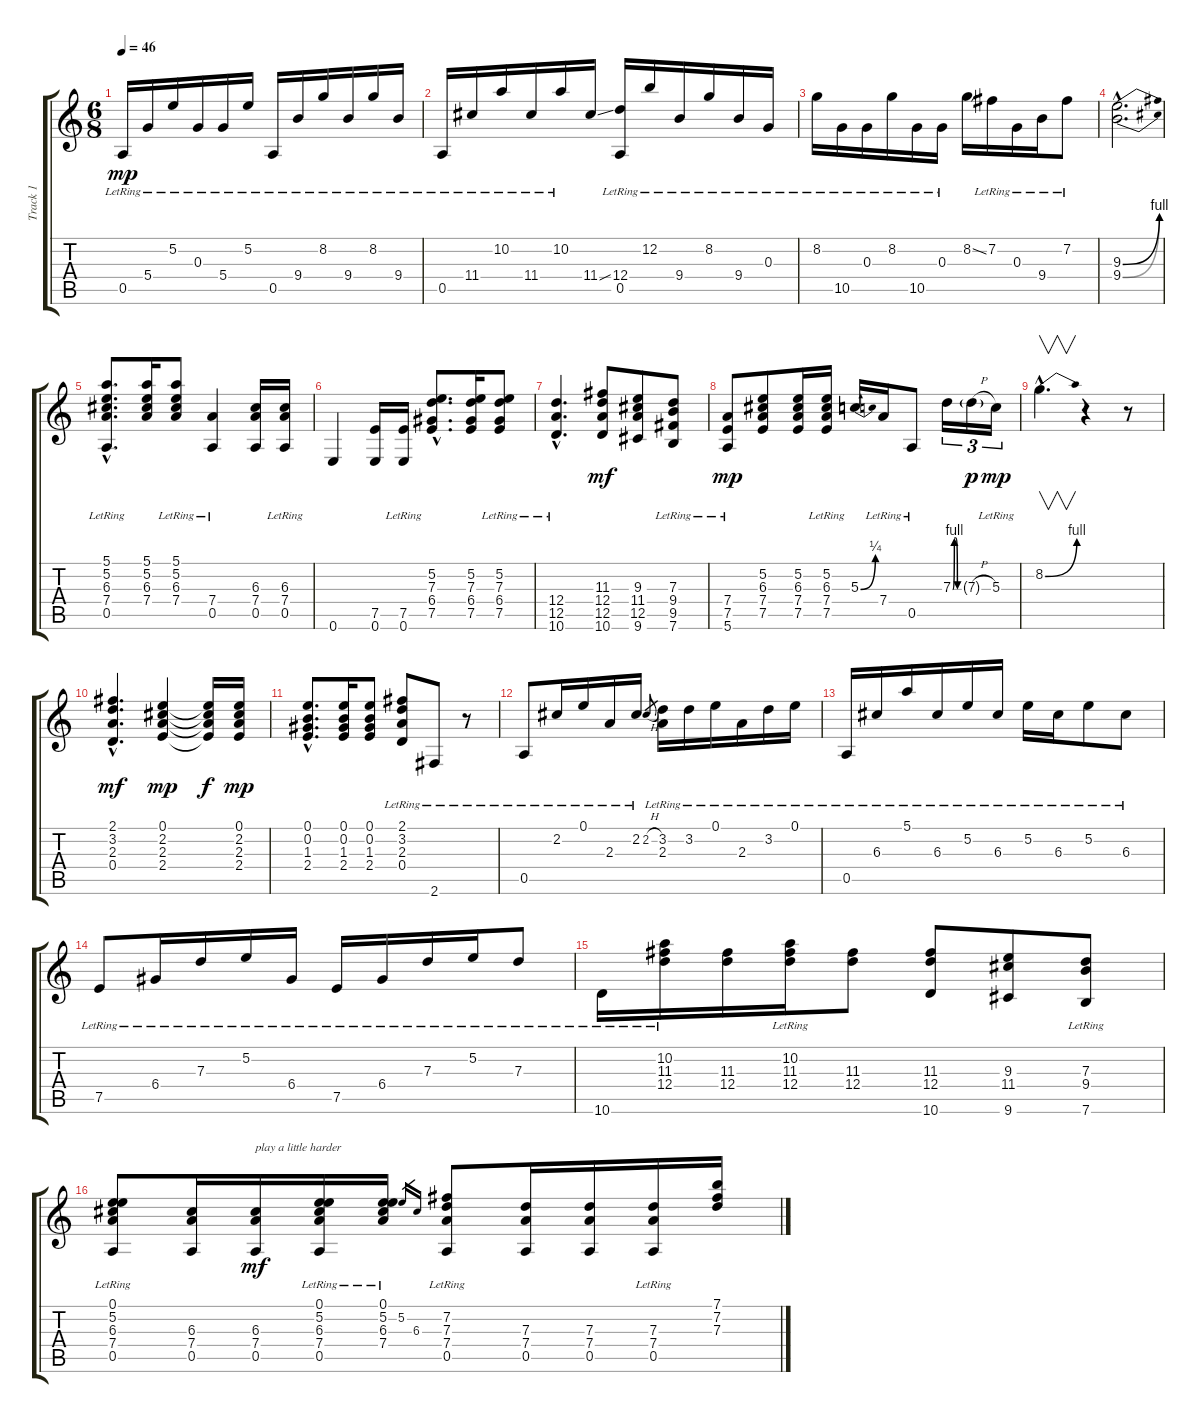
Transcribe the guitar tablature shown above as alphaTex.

\track ("Track 1" "Track 1") {instrument electricguitarjazz}
\staff {score tabs}
\tuning (E4 B3 G3 D3 A2 E2) {hide}
\ts (6 8)
\tempo 46
\clef g2
\ks c
0.5{lr}.16{dy mp} 5.4{lr}.16 5.2{lr}.16 0.3{lr}.16 5.4{lr}.16 5.2{lr}.16 0.5{lr}.16 9.4{lr}.16 8.2{lr}.16 9.4{lr}.16 8.2{lr}.16 9.4{lr}.16 |
0.5{lr}.16 11.4{lr}.16 10.2{lr}.16 11.4{lr}.16 10.2{lr}.16 11.4{ss}.16 (12.4{lr} 0.5{lr}).16 12.2{lr}.16 9.4{lr}.16 8.2{lr}.16 9.4{lr}.16 0.3{lr}.16 |
8.2{lr}.16 10.5{lr}.16 0.3{lr}.16 8.2{lr}.16 10.5{lr}.16 0.3{lr}.16 8.2{ss}.16 7.2{lr}.16 0.3{lr}.16 9.4{lr}.16 7.2{lr}.8 |
(9.3{be (bend 0 0 60 4) hac} 9.4{be (bend 0 0 60 4) hac}).2{d} |
(5.1{hac} 5.2{hac} 6.3{hac} 7.4{hac} 0.5{hac lr}).8{d} (5.1 5.2 6.3 7.4).16 (5.1{lr} 5.2{lr} 6.3{lr} 7.4).8 (7.4{lr} 0.5{lr}).4 (6.3 7.4 0.5).16 (6.3{lr} 7.4{lr} 0.5{lr}).16 |
0.6.4 (7.5 0.6).16 (7.5 0.6{lr}).16 (5.2{hac} 7.3{hac} 6.4{hac} 7.5{hac}).8{d} (5.2 7.3 6.4 7.5).16 (5.2{lr} 7.3{lr} 6.4{lr} 7.5{lr}).8 |
(12.4{hac lr} 12.5{hac lr} 10.6{hac lr}).4{d} (11.3 12.4 12.5 10.6).8{dy mf} (9.3 11.4 12.5 9.6).8 (7.3{lr} 9.4{lr} 9.5{lr} 7.6{lr}).8 |
(7.4 7.5 5.6{lr}).8{dy mp} (5.2 6.3 7.4 7.5).8 (5.2 6.3 7.4 7.5).16 (5.2{lr} 6.3 7.4{lr} 7.5{lr}).16 5.3{be (bend 0 0 60 1)}.16 7.4{lr}.16 0.5{lr}.8 7.3{be (custom 0 0 15 4 30 4 45 0 60 0)}.16{tu (3 2)} 7.3{h g}.16{tu (3 2) dy p} 5.3{lr}.16{tu (3 2) dy mp} |
8.2{be (bend 0 0 60 4) hac}.4{v d} r.4 r.8 |
(2.1{hac} 3.2{hac} 2.3{hac} 0.4{hac}).4{d dy mf} (0.1 2.2 2.3 2.4).4{dy mp} (0.1{t} 2.2{t} 2.3{t} 2.4{t}).16{dy f} (0.1 2.2 2.3 2.4).16{dy mp} |
(0.1{hac} 0.2{hac} 1.3{hac} 2.4{hac}).8{d} (0.1 0.2 1.3 2.4).16 (0.1 0.2 1.3 2.4).8 (2.1{lr} 3.2{lr} 2.3{lr} 0.4{lr}).8 2.6{lr}.8 r.8 |
0.5{lr}.8 2.2{lr}.16 0.1{lr}.16 2.3{lr}.16 2.2{lr}.16 2.2{h}.8{gr} (3.2{lr} 2.3{lr}).16 3.2{lr}.16 0.1{lr}.16 2.3{lr}.16 3.2{lr}.16 0.1{lr}.16 |
0.5{lr}.16 6.3{lr}.16 5.1{lr}.16 6.3{lr}.16 5.2{lr}.16 6.3{lr}.16 5.2{lr}.16 6.3{lr}.16 5.2{lr}.8 6.3{lr}.8 |
7.5{lr}.8 6.4{lr}.16 7.3{lr}.16 5.2{lr}.16 6.4{lr}.16 7.5{lr}.16 6.4{lr}.16 7.3{lr}.16 5.2{lr}.16 7.3{lr}.8 |
10.6{lr}.16 (10.2{lr} 11.3 12.4).16 (11.3 12.4).16 (10.2{lr} 11.3 12.4).16 (11.3 12.4).8 (11.3 12.4 10.6).8 (9.3 11.4 9.6).8 (7.3 9.4 7.6{lr}).8 |
(0.1{lr} 5.2{lr} 6.3 7.4 0.5).8 (6.3 7.4 0.5).16 (6.3 7.4 0.5).16{txt "play a little harder" dy mf} (0.1 5.2 6.3 7.4 0.5{lr}).16 (0.1{lr} 5.2 6.3 7.4).16 5.2.16{gr} 6.3.16{gr} (7.2{lr} 7.3 7.4 0.5).8 (7.3 7.4 0.5).16 (7.3 7.4 0.5).16 (7.3 7.4{lr} 0.5{lr}).16 (7.1 7.2 7.3).16
